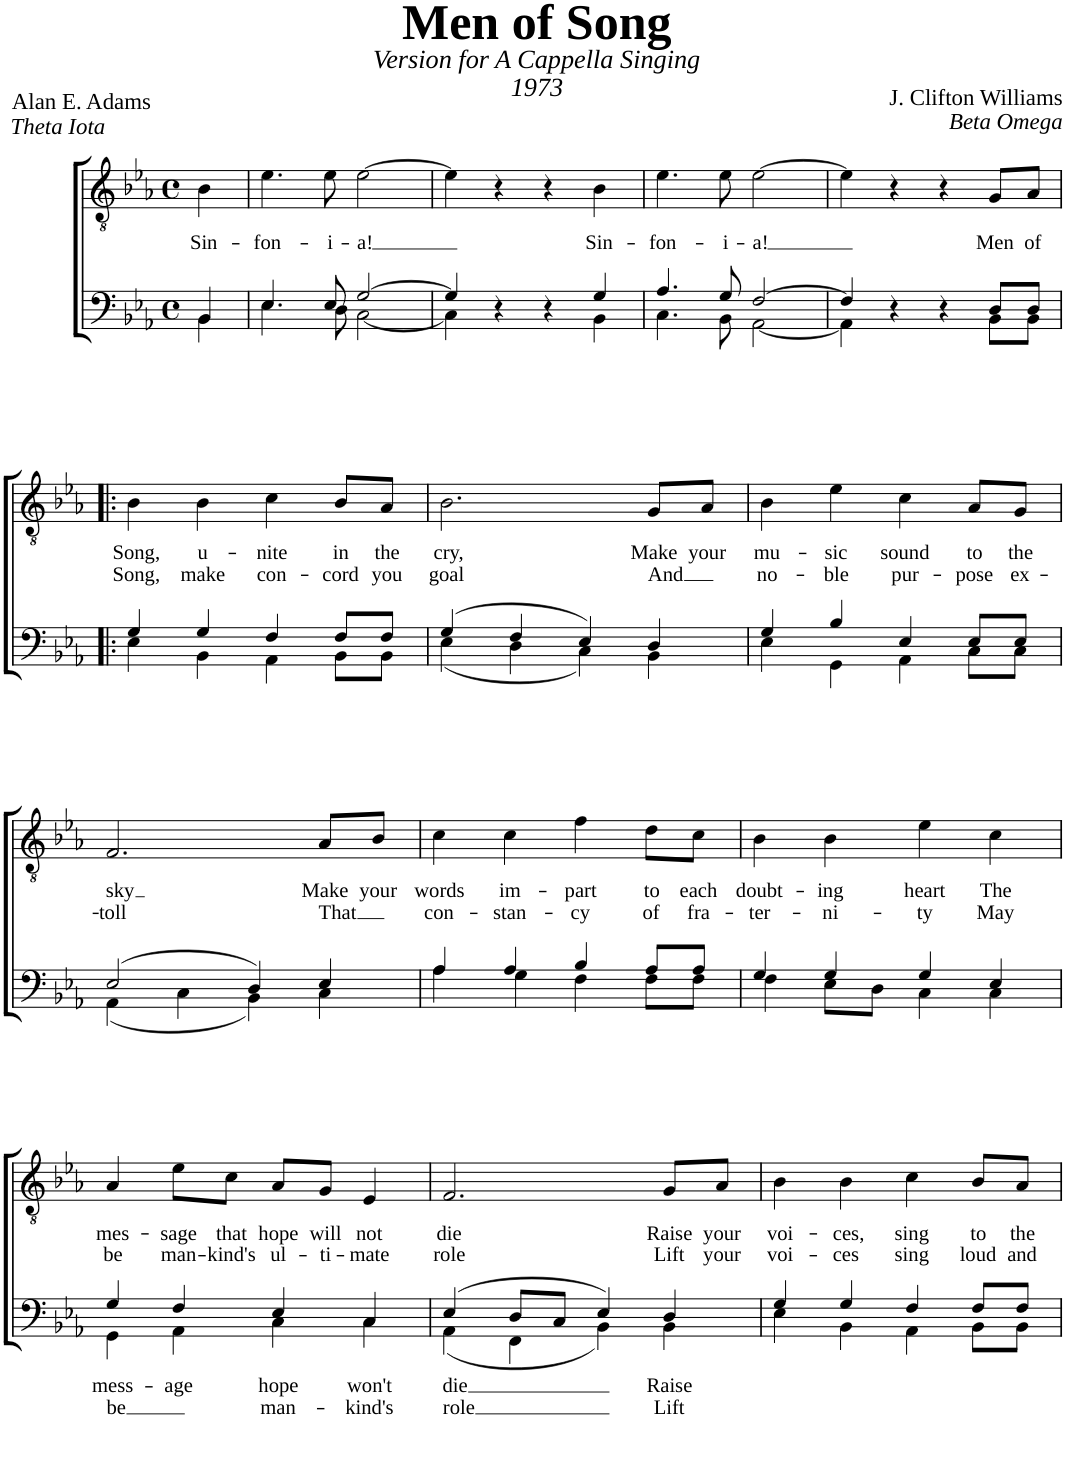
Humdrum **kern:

**kern	**text	**text	**kern	**text	**text
*part2	*part2	*part2	*part1	*part1	*part1
*staff2	*staff2	*staff2	*staff1	*staff1	*staff1
*I"Piano 3	*	*	*I"Piano 1	*	*
*I'Pno	*	*	*I'Pno	*	*
*clefF4	*	*	*clefGv2	*	*
*k[b-e-a-]	*	*	*k[b-e-a-]	*	*
*M4/4	*	*	*M4/4	*	*
*met(c)	*	*	*met(c)	*	*
=	=	=	=	=	=
*^	*	*	*	*	*
!	!	!	!	!	!LO:LY:b	!
4BB-/	4BB-\	.	.	4B-\	Sin-	.
=1	=1	=1	=1	=1	=1	=1
!	!	!	!	!	!LO:LY:b	!
4.E-/	4.E-\	.	.	4.e-\	-fon-	.
!	!	!	!	!	!LO:LY:b	!
8E-/	8D\	.	.	8e-\	-i-	.
!	!	!	!	!	!LO:LY:b	!
[2G/	[2C\	.	.	[2e-\	-a!	.
=2	=2	=2	=2	=2	=2	=2
4G/]	4C\]	.	.	4e-\]	.	.
4r	2ryy	.	.	4r	.	.
4r	.	.	.	4r	.	.
!	!	!	!	!	!LO:LY:b	!
4G/	4BB-\	.	.	4B-\	Sin-	.
=3	=3	=3	=3	=3	=3	=3
!	!	!	!	!	!LO:LY:b	!
4.A-/	4.C\	.	.	4.e-\	-fon-	.
!	!	!	!	!	!LO:LY:b	!
8G/	8BB-\	.	.	8e-\	-i-	.
!	!	!	!	!	!LO:LY:b	!
[2F/	[2AA-\	.	.	[2e-\	-a!	.
=4	=4	=4	=4	=4	=4	=4
4F/]	4AA-\]	.	.	4e-\]	.	.
4r	2ryy	.	.	4r	.	.
4r	.	.	.	4r	.	.
!	!	!	!	!	!LO:LY:b	!
8D/L	8BB-\L	.	.	8G/L	Men	.
!	!	!	!	!	!LO:LY:b	!
8D/J	8BB-\J	.	.	8A-/J	of	.
!!LO:LB:g=z
=5!|:	=5!|:	=5!|:	=5!|:	=5!|:	=5!|:	=5!|:
!	!	!	!	!	!LO:LY:b	!LO:LY:b
4G/	4E-\	.	.	4B-\	Song,	Song,
!	!	!	!	!	!LO:LY:b	!LO:LY:b
4G/	4BB-\	.	.	4B-\	u-	make
!	!	!	!	!	!LO:LY:b	!LO:LY:b
4F/	4AA-\	.	.	4c\	-nite	con-
!	!	!	!	!	!LO:LY:b	!LO:LY:b
8F/L	8BB-\L	.	.	8B-/L	in	-cord
!	!	!	!	!	!LO:LY:b	!LO:LY:b
8F/J	8BB-\J	.	.	8A-/J	the	you
=6	=6	=6	=6	=6	=6	=6
!	!	!	!	!	!LO:LY:b	!LO:LY:b
(4G/	(4E-\	.	.	2.B-\	cry,	goal
4F/	4D\	.	.	.	.	.
4E-/)	4C\)	.	.	.	.	.
!	!	!	!	!	!LO:LY:b	!LO:LY:b
4D/	4BB-\	.	.	8G/L	Make	And
!	!	!	!	!	!LO:LY:b	!
.	.	.	.	8A-/J	your	.
=7	=7	=7	=7	=7	=7	=7
!	!	!	!	!	!LO:LY:b	!LO:LY:b
4G/	4E-\	.	.	4B-\	mu-	no-
!	!	!	!	!	!LO:LY:b	!LO:LY:b
4B-/	4GG\	.	.	4e-\	-sic	-ble
!	!	!	!	!	!LO:LY:b	!LO:LY:b
4E-/	4AA-\	.	.	4c\	sound	pur-
!	!	!	!	!	!LO:LY:b	!LO:LY:b
8E-/L	8C\L	.	.	8A-/L	to	-pose
!	!	!	!	!	!LO:LY:b	!LO:LY:b
8E-/J	8C\J	.	.	8G/J	the	ex-
!!LO:LB:g=z
=8	=8	=8	=8	=8	=8	=8
!	!	!	!	!	!LO:LY:b	!LO:LY:b
(2E-/	(4AA-\	.	.	2.F/	sky	-toll
.	4C\	.	.	.	.	.
4D/)	4BB-\)	.	.	.	.	.
!	!	!	!	!	!LO:LY:b	!LO:LY:b
4E-/	4C\	.	.	8A-/L	Make	That
!	!	!	!	!	!LO:LY:b	!
.	.	.	.	8B-/J	your	.
=9	=9	=9	=9	=9	=9	=9
!	!	!	!	!	!LO:LY:b	!LO:LY:b
4A-/	4A-\	.	.	4c\	words	con-
!	!	!	!	!	!LO:LY:b	!LO:LY:b
4A-/	4G\	.	.	4c\	im-	-stan-
!	!	!	!	!	!LO:LY:b	!LO:LY:b
4B-/	4F\	.	.	4f\	-part	-cy
!	!	!	!	!	!LO:LY:b	!LO:LY:b
8A-/L	8F\L	.	.	8d\L	to	of
!	!	!	!	!	!LO:LY:b	!LO:LY:b
8A-/J	8F\J	.	.	8c\J	each	fra-
=10	=10	=10	=10	=10	=10	=10
!	!	!	!	!	!LO:LY:b	!LO:LY:b
4G/	4F\	.	.	4B-\	doubt-	-ter-
!	!	!	!	!	!LO:LY:b	!LO:LY:b
4G/	8E-\L	.	.	4B-\	-ing	-ni-
.	8D\J	.	.	.	.	.
!	!	!	!	!	!LO:LY:b	!LO:LY:b
4G/	4C\	.	.	4e-\	heart	-ty
!	!	!	!	!	!LO:LY:b	!LO:LY:b
4E-/	4C\	.	.	4c\	The	May
!!LO:LB:g=z
=11	=11	=11	=11	=11	=11	=11
!	!	!LO:LY:b	!LO:LY:b	!	!LO:LY:b	!LO:LY:b
4G/	4GG\	mess-	be	4A-/	mes-	be
!	!	!LO:LY:b	!	!	!LO:LY:b	!LO:LY:b
4F/	4AA-\	-age	.	8e-\L	-sage	man-
!	!	!	!	!	!LO:LY:b	!LO:LY:b
.	.	.	.	8c\J	that	-kind's
!	!	!LO:LY:b	!LO:LY:b	!	!LO:LY:b	!LO:LY:b
4E-/	4C\	hope	man-	8A-/L	hope	ul-
!	!	!	!	!	!LO:LY:b	!LO:LY:b
.	.	.	.	8G/J	will	-ti-
!	!	!LO:LY:b	!LO:LY:b	!	!LO:LY:b	!LO:LY:b
4C/	4C\	won't	-kind's	4E-/	not	-mate
=12	=12	=12	=12	=12	=12	=12
!	!	!LO:LY:b	!LO:LY:b	!	!LO:LY:b	!LO:LY:b
(4E-/	(4AA-\	die	role	2.F/	die	role
8D/L	4FF\	.	.	.	.	.
8C/J	.	.	.	.	.	.
4E-/)	4BB-\)	.	.	.	.	.
!	!	!LO:LY:b	!LO:LY:b	!	!LO:LY:b	!LO:LY:b
4D/	4BB-\	Raise	Lift	8G/L	Raise	Lift
!	!	!	!	!	!LO:LY:b	!LO:LY:b
.	.	.	.	8A-/J	your	your
=13	=13	=13	=13	=13	=13	=13
!	!	!	!	!	!LO:LY:b	!LO:LY:b
4G/	4E-\	.	.	4B-\	voi-	voi-
!	!	!	!	!	!LO:LY:b	!LO:LY:b
4G/	4BB-\	.	.	4B-\	-ces,	-ces
!	!	!	!	!	!LO:LY:b	!LO:LY:b
4F/	4AA-\	.	.	4c\	sing	sing
!	!	!	!	!	!LO:LY:b	!LO:LY:b
8F/L	8BB-\L	.	.	8B-/L	to	loud
!	!	!	!	!	!LO:LY:b	!LO:LY:b
8F/J	8BB-\J	.	.	8A-/J	the	and
*v	*v	*	*	*	*	*
=	=	=	=	=	=
*-	*-	*-	*-	*-	*-
